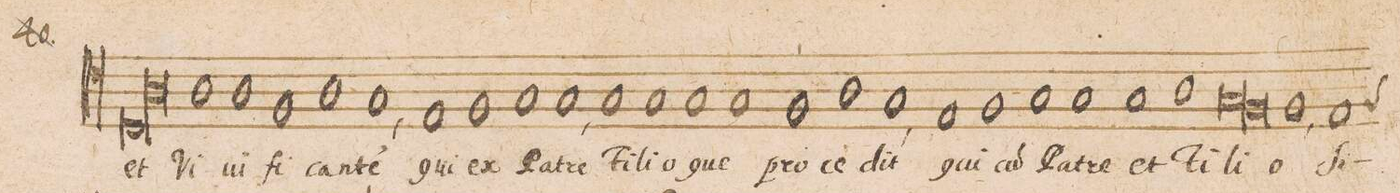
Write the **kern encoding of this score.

**kern	**text
*I"TENOR.	*
*clefC4	*
*k[]	*
*met(C|)	*
*M2/1	*
1D	et
1A	.
*Xlig	*
=137-	=137-
1A	Vi-
1A	-ui-
=138-	=138-
1F	-fi-
1A	-can-
=139-	=139-
1G,<	-te(m)
1E	qui
=140-	=140-
1F	ex
1G	Pa-
=141-	=141-
1G,<	-tre
1G	Fi-
=142-	=142-
1G	-li-
1G	-o-
=143-	=143-
1G	-que
1F	pro-
=144-	=144-
1A	-ce-
1G,<	-dit
=145-	=145-
1E	qui
1F	cu(m)
=146-	=146-
1G	Pa-
1G	-tre
=147-	=147-
1G	et
1A	Fi-
=148-	=148-
*lig	*
1G	-li-
1F	.
*Xlig	*
=149-	=149-
1F,<	-o
*custos:F	*
1E	Si-
=150-	=150-
*-	*-
